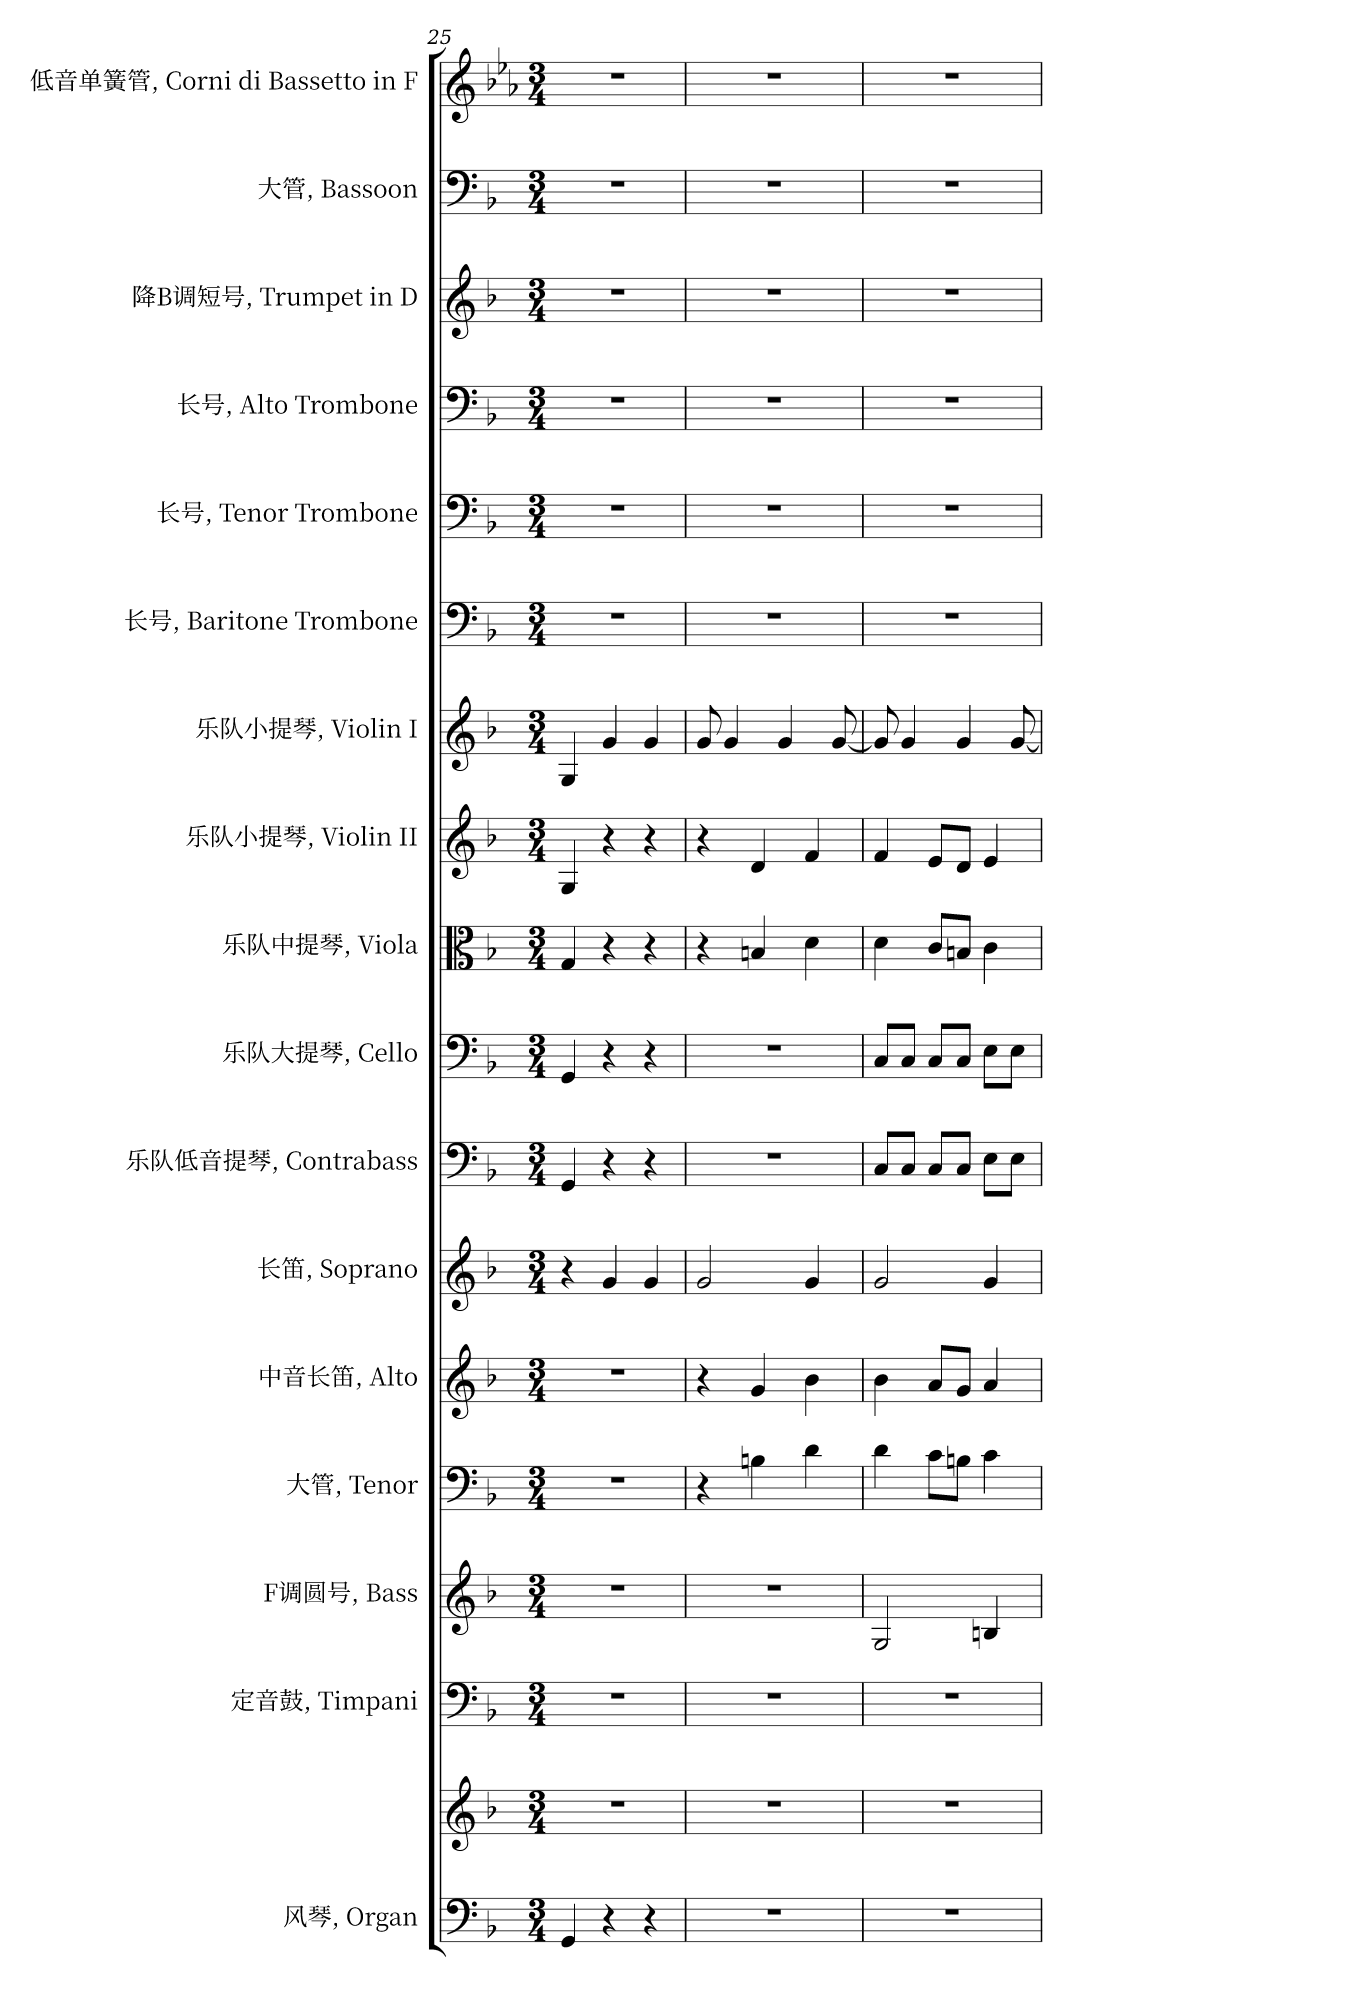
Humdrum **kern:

**kern	**kern	**kern	**kern	**kern	**kern	**kern	**kern	**kern	**kern	**kern	**kern	**kern	**kern	**kern	**kern	**kern	**kern
*part17	*part17	*part16	*part15	*part14	*part13	*part12	*part11	*part10	*part9	*part8	*part7	*part6	*part5	*part4	*part3	*part2	*part1
*staff18	*staff17	*staff16	*staff15	*staff14	*staff13	*staff12	*staff11	*staff10	*staff9	*staff8	*staff7	*staff6	*staff5	*staff4	*staff3	*staff2	*staff1
*I"风琴, Organ	*	*I"定音鼓, Timpani	*I"F调圆号, Bass	*I"大管, Tenor	*I"中音长笛, Alto	*I"长笛, Soprano	*I"乐队低音提琴, Contrabass	*I"乐队大提琴, Cello	*I"乐队中提琴, Viola	*I"乐队小提琴, Violin II	*I"乐队小提琴, Violin I	*I"长号, Baritone Trombone	*I"长号, Tenor Trombone	*I"长号, Alto Trombone	*I"降B调短号, Trumpet in D	*I"大管, Bassoon	*I"低音单簧管, Corni di Bassetto in F
*I'Org.	*	*I'Timp.	*	*	*	*	*I'Cbs.	*	*	*	*	*I'Tbn.	*I'Tbn.	*I'Tbn.	*	*I'Bsn.	*
*clefF4	*clefG2	*clefF4	*clefG2	*clefF4	*clefG2	*clefG2	*clefF4	*clefF4	*clefC3	*clefG2	*clefG2	*clefF4	*clefF4	*clefF4	*clefG2	*clefF4	*clefG2
*	*	*	*ITrd4c7	*	*ITrd3c5	*	*ITrd7c12	*	*	*	*	*	*	*	*ITrd1c2	*	*ITrd8c14
*k[b-]	*k[b-]	*k[b-]	*k[b-e-]	*k[b-]	*k[]	*k[b-]	*k[b-]	*k[b-]	*k[b-]	*k[b-]	*k[b-]	*k[b-]	*k[b-]	*k[b-]	*k[b-e-a-]	*k[b-]	*k[b-e-a-]
*M3/4	*M3/4	*M3/4	*M3/4	*M3/4	*M3/4	*M3/4	*M3/4	*M3/4	*M3/4	*M3/4	*M3/4	*M3/4	*M3/4	*M3/4	*M3/4	*M3/4	*M3/4
=25	=25	=25	=25	=25	=25	=25	=25	=25	=25	=25	=25	=25	=25	=25	=25	=25	=25
4GG/	2.r	2.r	2.r	2.r	2.r	4r	4GGG/	4GG/	4G/	4G/	4G/	2.r	2.r	2.r	2.r	2.r	2.r
4r	.	.	.	.	.	4g/	4r	4r	4r	4r	4g/	.	.	.	.	.	.
4r	.	.	.	.	.	4g/	4r	4r	4r	4r	4g/	.	.	.	.	.	.
=26	=26	=26	=26	=26	=26	=26	=26	=26	=26	=26	=26	=26	=26	=26	=26	=26	=26
2.r	2.r	2.r	2.r	4r	4r	2g/	2.r	2.r	4r	4r	8g/	2.r	2.r	2.r	2.r	2.r	2.r
.	.	.	.	.	.	.	.	.	.	.	4g/	.	.	.	.	.	.
.	.	.	.	4Bn\	4d/	.	.	.	4Bn/	4d/	.	.	.	.	.	.	.
.	.	.	.	.	.	.	.	.	.	.	4g/	.	.	.	.	.	.
.	.	.	.	4d\	4f\	4g/	.	.	4d\	4f/	.	.	.	.	.	.	.
.	.	.	.	.	.	.	.	.	.	.	[8g/	.	.	.	.	.	.
=27	=27	=27	=27	=27	=27	=27	=27	=27	=27	=27	=27	=27	=27	=27	=27	=27	=27
2.r	2.r	2.r	2C/	4d\	4f\	2g/	8CC/L	8C/L	4d\	4f/	8g/]	2.r	2.r	2.r	2.r	2.r	2.r
.	.	.	.	.	.	.	8CC/J	8C/J	.	.	4g/	.	.	.	.	.	.
.	.	.	.	8c\L	8e/L	.	8CC/L	8C/L	8c/L	8e/L	.	.	.	.	.	.	.
.	.	.	.	8Bn\J	8d/J	.	8CC/J	8C/J	8Bn/J	8d/J	4g/	.	.	.	.	.	.
.	.	.	4En/	4c\	4e/	4g/	8EE\L	8E\L	4c\	4e/	.	.	.	.	.	.	.
.	.	.	.	.	.	.	8EE\J	8E\J	.	.	[8g/	.	.	.	.	.	.
=	=	=	=	=	=	=	=	=	=	=	=	=	=	=	=	=	=
*-	*-	*-	*-	*-	*-	*-	*-	*-	*-	*-	*-	*-	*-	*-	*-	*-	*-
